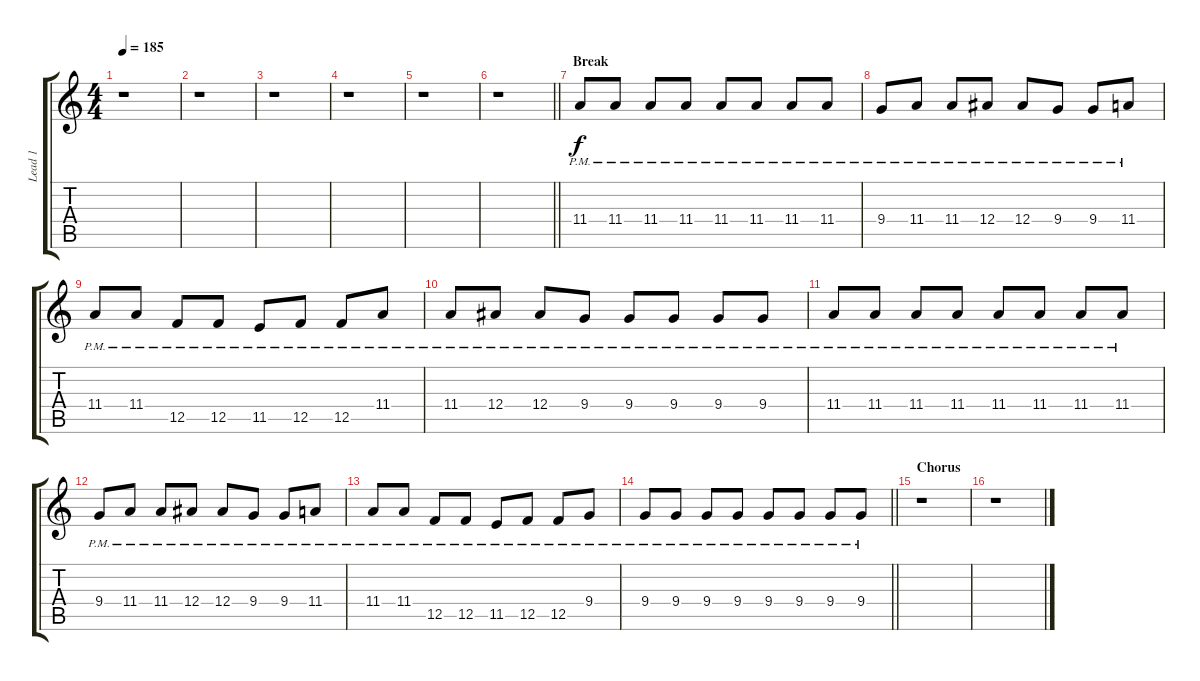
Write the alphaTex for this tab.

\track ("Lead 1" "Lead 1") {instrument overdrivenguitar}
\staff {score tabs}
\tuning (C4 G3 Eb3 Bb2 F2 C2) {hide}
\ts (4 4)
\tempo 185
\clef g2
\ks c
r.1{dy f} |
r.1 |
r.1 |
r.1 |
r.1 |
\barLineRight lightlight
r.1 |
\section ("" "Break")
11.4{pm}.8 11.4{pm}.8 11.4{pm}.8 11.4{pm}.8 11.4{pm}.8 11.4{pm}.8 11.4{pm}.8 11.4{pm}.8 |
9.4{pm}.8 11.4{pm}.8 11.4{pm}.8 12.4{pm}.8 12.4{pm}.8 9.4{pm}.8 9.4{pm}.8 11.4{pm}.8 |
11.4{pm}.8 11.4{pm}.8 12.5{pm}.8 12.5{pm}.8 11.5{pm}.8 12.5{pm}.8 12.5{pm}.8 11.4{pm}.8 |
11.4{pm}.8 12.4{pm}.8 12.4{pm}.8 9.4{pm}.8 9.4{pm}.8 9.4{pm}.8 9.4{pm}.8 9.4{pm}.8 |
11.4{pm}.8 11.4{pm}.8 11.4{pm}.8 11.4{pm}.8 11.4{pm}.8 11.4{pm}.8 11.4{pm}.8 11.4{pm}.8 |
9.4{pm}.8 11.4{pm}.8 11.4{pm}.8 12.4{pm}.8 12.4{pm}.8 9.4{pm}.8 9.4{pm}.8 11.4{pm}.8 |
11.4{pm}.8 11.4{pm}.8 12.5{pm}.8 12.5{pm}.8 11.5{pm}.8 12.5{pm}.8 12.5{pm}.8 9.4{pm}.8 |
\barLineRight lightlight
9.4{pm}.8 9.4{pm}.8 9.4{pm}.8 9.4{pm}.8 9.4{pm}.8 9.4{pm}.8 9.4{pm}.8 9.4{pm}.8 |
\section ("" "Chorus")
r.1 |
r.1
